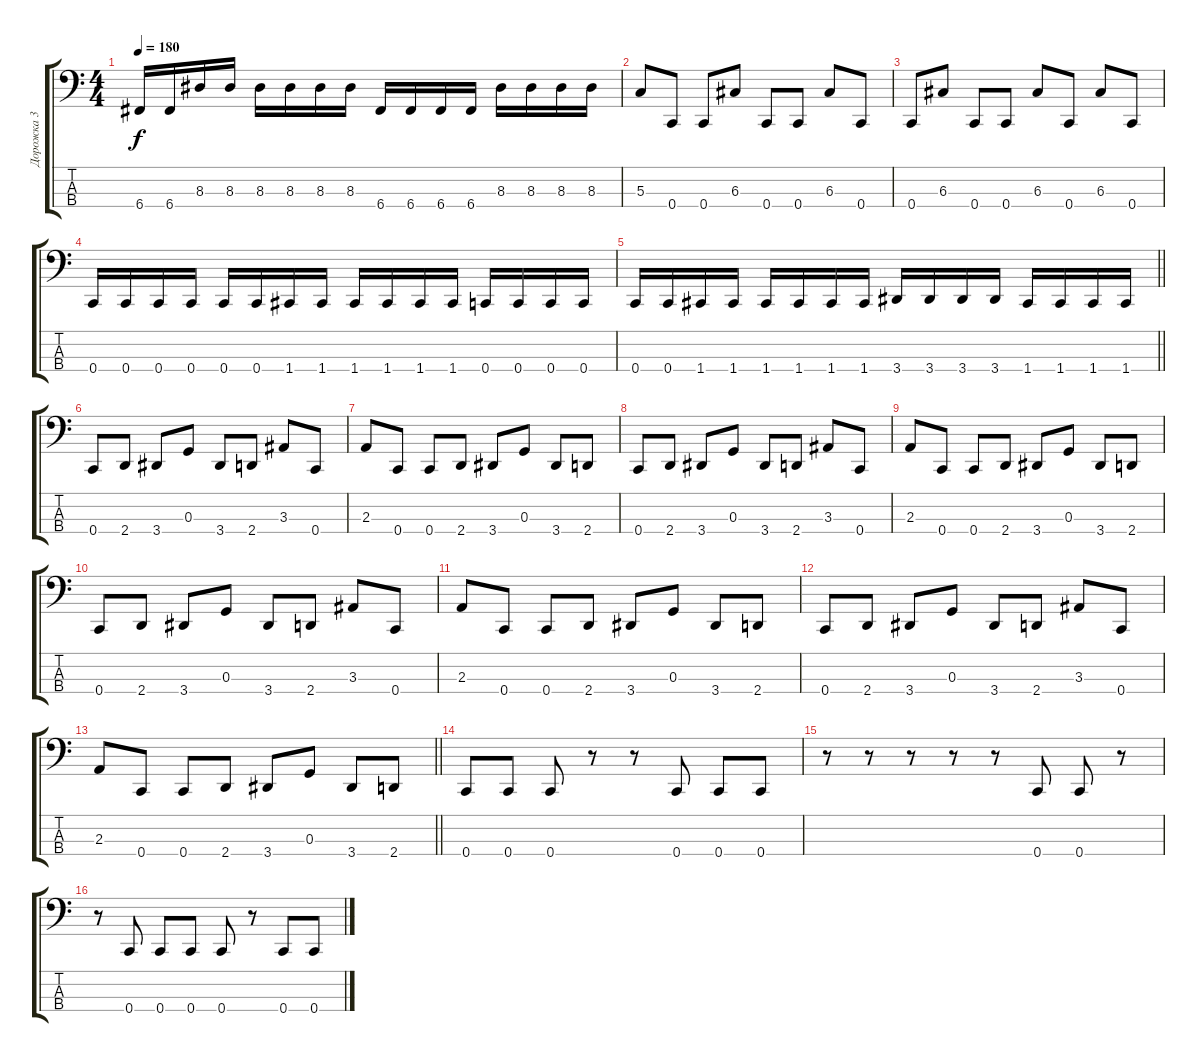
\track ("Дорожка 3" "Дорожка 3") {instrument electricbassfinger}
\staff {score tabs}
\tuning (F2 C2 G1 C1) {hide}
\ts (4 4)
\tempo 180
\clef f4
\ks c
6.4.16{dy f} 6.4.16 8.3.16 8.3.16 8.3.16 8.3.16 8.3.16 8.3.16 6.4.16 6.4.16 6.4.16 6.4.16 8.3.16 8.3.16 8.3.16 8.3.16 |
5.3.8 0.4.8 0.4.8 6.3.8 0.4.8 0.4.8 6.3.8 0.4.8 |
0.4.8 6.3.8 0.4.8 0.4.8 6.3.8 0.4.8 6.3.8 0.4.8 |
0.4.16 0.4.16 0.4.16 0.4.16 0.4.16 0.4.16 1.4.16 1.4.16 1.4.16 1.4.16 1.4.16 1.4.16 0.4.16 0.4.16 0.4.16 0.4.16 |
\barLineRight lightlight
0.4.16 0.4.16 1.4.16 1.4.16 1.4.16 1.4.16 1.4.16 1.4.16 3.4.16 3.4.16 3.4.16 3.4.16 1.4.16 1.4.16 1.4.16 1.4.16 |
\section ("" "")
0.4.8 2.4.8 3.4.8 0.3.8 3.4.8 2.4.8 3.3.8 0.4.8 |
2.3.8 0.4.8 0.4.8 2.4.8 3.4.8 0.3.8 3.4.8 2.4.8 |
0.4.8 2.4.8 3.4.8 0.3.8 3.4.8 2.4.8 3.3.8 0.4.8 |
2.3.8 0.4.8 0.4.8 2.4.8 3.4.8 0.3.8 3.4.8 2.4.8 |
0.4.8 2.4.8 3.4.8 0.3.8 3.4.8 2.4.8 3.3.8 0.4.8 |
2.3.8 0.4.8 0.4.8 2.4.8 3.4.8 0.3.8 3.4.8 2.4.8 |
0.4.8 2.4.8 3.4.8 0.3.8 3.4.8 2.4.8 3.3.8 0.4.8 |
\barLineRight lightlight
2.3.8 0.4.8 0.4.8 2.4.8 3.4.8 0.3.8 3.4.8 2.4.8 |
\section ("" "")
0.4.8 0.4.8 0.4.8 r.8 r.8 0.4.8 0.4.8 0.4.8 |
r.8 r.8 r.8 r.8 r.8 0.4.8 0.4.8 r.8 |
r.8 0.4.8 0.4.8 0.4.8 0.4.8 r.8 0.4.8 0.4.8
